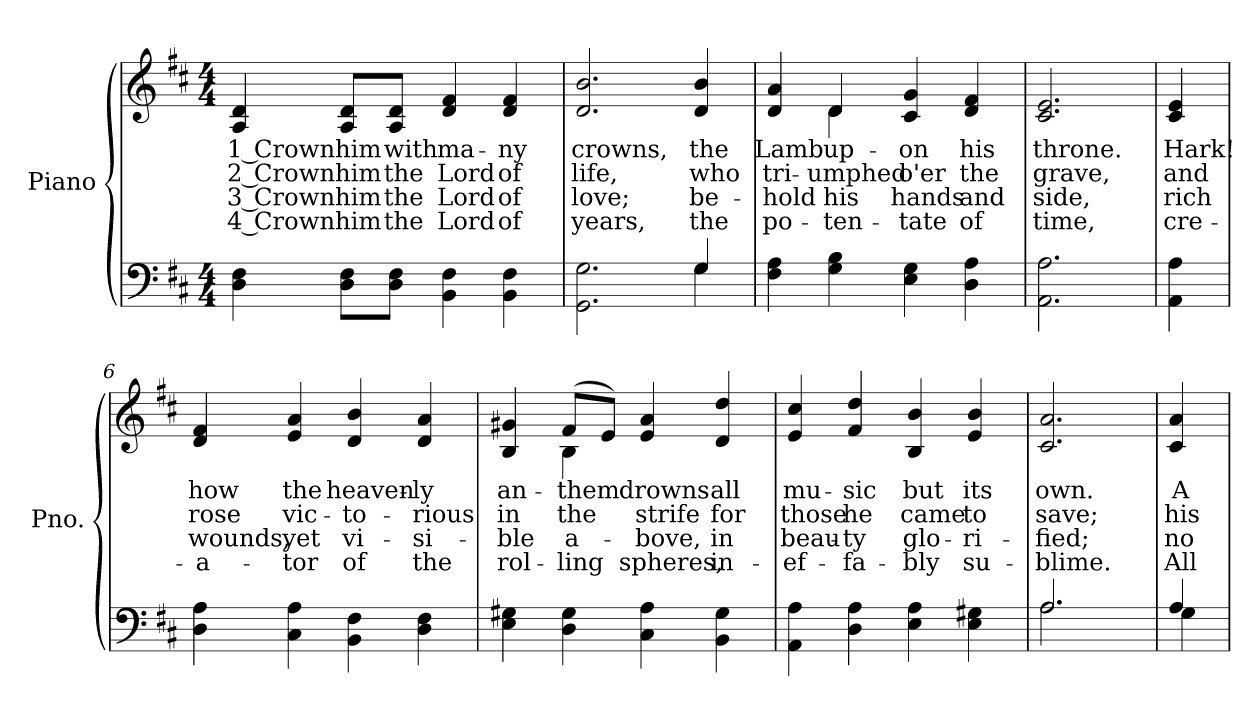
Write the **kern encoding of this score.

**kern	**kern	**text	**text	**text	**text
*part2	*part1	*part1	*part1	*part1	*part1
*staff2	*staff1	*staff1	*staff1	*staff1	*staff1
*I"Piano	*I"Piano	*	*	*	*
*I'Pno.	*I'Pno.	*	*	*	*
!!LO:PB:g=z
*clefF4	*clefG2	*	*	*	*
*k[f#c#]	*k[f#c#]	*	*	*	*
*D:	*D:	*	*	*	*
*M4/4	*M4/4	*	*	*	*
=1	=1	=1	=1	=1	=1
!	!	!LO:LY:b:color=#000000	!LO:LY:b:color=#000000	!LO:LY:b:color=#000000	!LO:LY:b:color=#000000
4Di\ 4F#i	4Ai/ 4di	1 Crown	2 Crown	3 Crown	4 Crown
!	!	!LO:LY:b:color=#000000	!LO:LY:b:color=#000000	!LO:LY:b:color=#000000	!LO:LY:b:color=#000000
8Di\ 8F#i\L	8Ai/ 8di/L	him	him	him	him
!	!	!LO:LY:b:color=#000000	!LO:LY:b:color=#000000	!LO:LY:b:color=#000000	!LO:LY:b:color=#000000
8Di\ 8F#i\J	8Ai/ 8di/J	with	the	the	the
!	!	!LO:LY:b:color=#000000	!LO:LY:b:color=#000000	!LO:LY:b:color=#000000	!LO:LY:b:color=#000000
4BBi\ 4F#i	4di/ 4f#i	ma-	Lord	Lord	Lord
!	!	!LO:LY:b:color=#000000	!LO:LY:b:color=#000000	!LO:LY:b:color=#000000	!LO:LY:b:color=#000000
4BBi\ 4F#i	4di/ 4f#i	-ny	of	of	of
=2	=2	=2	=2	=2	=2
*^	*	*	*	*	*
!	!	!	!LO:LY:b:color=#000000	!LO:LY:b:color=#000000	!LO:LY:b:color=#000000	!LO:LY:b:color=#000000
2.GGi\ 2.Gi	2.ryy	2.di/ 2.bi	crowns,	life,	love;	years,
!	!	!	!LO:LY:b:color=#000000	!LO:LY:b:color=#000000	!LO:LY:b:color=#000000	!LO:LY:b:color=#000000
4Gi/	4Gi\	4di/ 4bi	the	who	be-	-the
*v	*v	*	*	*	*	*
=3	=3	=3	=3	=3	=3
*^	*	*	*	*	*
!	!	!	!LO:LY:b:color=#000000	!LO:LY:b:color=#000000	!LO:LY:b:color=#000000	!LO:LY:b:color=#000000
*v	*v	*^	*	*	*	*
4F#i\ 4Ai	4di/ 4ai	4ryy	Lamb	tri-	hold	po-
!	!	!	!LO:LY:b:color=#000000	!LO:LY:b:color=#000000	!LO:LY:b:color=#000000	!LO:LY:b:color=#000000
4Gi\ 4Bi	4di/	4di\	up-	-umphed	-his	ten-
!	!	!	!LO:LY:b:color=#000000	!LO:LY:b:color=#000000	!LO:LY:b:color=#000000	!LO:LY:b:color=#000000
4Ei\ 4Gi	4c#i/ 4gi	2ryy	-on	o'er	-hands	tate
!	!	!	!LO:LY:b:color=#000000	!LO:LY:b:color=#000000	!LO:LY:b:color=#000000	!LO:LY:b:color=#000000
4Di\ 4Ai	4di/ 4f#i	.	his	the	and	of
*	*v	*v	*	*	*	*
=4	=4	=4	=4	=4	=4
!	!	!LO:LY:b:color=#000000	!LO:LY:b:color=#000000	!LO:LY:b:color=#000000	!LO:LY:b:color=#000000
2.AAi\ 2.Ai	2.c#i/ 2.ei	throne.	grave,	side,	time,
!!LO:LB:g=z
=5	=5	=5	=5	=5	=5
!	!	!LO:LY:b:color=#000000	!LO:LY:b:color=#000000	!LO:LY:b:color=#000000	!LO:LY:b:color=#000000
4AAi\ 4Ai	4c#i/ 4ei	Hark!	and	rich	cre-
=6	=6	=6	=6	=6	=6
!	!	!LO:LY:b:color=#000000	!LO:LY:b:color=#000000	!LO:LY:b:color=#000000	!LO:LY:b:color=#000000
4Di\ 4Ai	4di/ 4f#i	how	rose	-wounds,	a-
!	!	!LO:LY:b:color=#000000	!LO:LY:b:color=#000000	!LO:LY:b:color=#000000	!LO:LY:b:color=#000000
4C#i\ 4Ai	4ei/ 4ai	the	vic-	-yet	tor
!	!	!LO:LY:b:color=#000000	!LO:LY:b:color=#000000	!LO:LY:b:color=#000000	!LO:LY:b:color=#000000
4BBi\ 4F#i	4di/ 4bi	heaven-	-to-	vi-	-of
!	!	!LO:LY:b:color=#000000	!LO:LY:b:color=#000000	!LO:LY:b:color=#000000	!LO:LY:b:color=#000000
4Di\ 4F#i	4di/ 4ai	-ly	-rious	si-	-the
=7	=7	=7	=7	=7	=7
!	!	!LO:LY:b:color=#000000	!LO:LY:b:color=#000000	!LO:LY:b:color=#000000	!LO:LY:b:color=#000000
*	*^	*	*	*	*
4Ei\ 4G#Xi	4Bi/ 4g#Xi	4ryy	an-	in	ble	rol-
!	!	!	!LO:LY:b:color=#000000	!LO:LY:b:color=#000000	!LO:LY:b:color=#000000	!LO:LY:b:color=#000000
4Di\ 4G#i	(8f#i/L	4Bi\	-them	the	-a-	-ling
.	8ei/J)	.	.	.	.	.
!	!	!	!LO:LY:b:color=#000000	!LO:LY:b:color=#000000	!LO:LY:b:color=#000000	!LO:LY:b:color=#000000
4C#i\ 4Ai	4ei/ 4ai	2ryy	drowns	strife	bove,	spheres,
!	!	!	!LO:LY:b:color=#000000	!LO:LY:b:color=#000000	!LO:LY:b:color=#000000	!LO:LY:b:color=#000000
4BBi\ 4G#i	4di/ 4ddi	.	all	for	in	in-
*	*v	*v	*	*	*	*
=8	=8	=8	=8	=8	=8
!	!	!LO:LY:b:color=#000000	!LO:LY:b:color=#000000	!LO:LY:b:color=#000000	!LO:LY:b:color=#000000
4AAi\ 4Ai	4ei/ 4cc#i	mu-	those	-beau-	-ef-
!	!	!LO:LY:b:color=#000000	!LO:LY:b:color=#000000	!LO:LY:b:color=#000000	!LO:LY:b:color=#000000
4Di\ 4Ai	4f#i/ 4ddi	-sic	he	-ty	fa-
!	!	!LO:LY:b:color=#000000	!LO:LY:b:color=#000000	!LO:LY:b:color=#000000	!LO:LY:b:color=#000000
4Ei\ 4Ai	4Bi/ 4bi	but	came	-glo-	-bly
!	!	!LO:LY:b:color=#000000	!LO:LY:b:color=#000000	!LO:LY:b:color=#000000	!LO:LY:b:color=#000000
4Ei\ 4G#Xi	4ei/ 4bi	its	to	ri-	-su-
=9	=9	=9	=9	=9	=9
*^	*	*	*	*	*
!	!	!	!LO:LY:b:color=#000000	!LO:LY:b:color=#000000	!LO:LY:b:color=#000000	!LO:LY:b:color=#000000
2.Ai/	2.Ai\	2.c#i/ 2.ai	own.	save;	-fied;	blime.
!!LO:LB:g=z
=10	=10	=10	=10	=10	=10	=10
!	!	!	!LO:LY:b:color=#000000	!LO:LY:b:color=#000000	!LO:LY:b:color=#000000	!LO:LY:b:color=#000000
4Ai/	4Gi\	4c#i/ 4ai	A-	his	no	All
*v	*v	*	*	*	*	*
=	=	=	=	=	=
*-	*-	*-	*-	*-	*-
